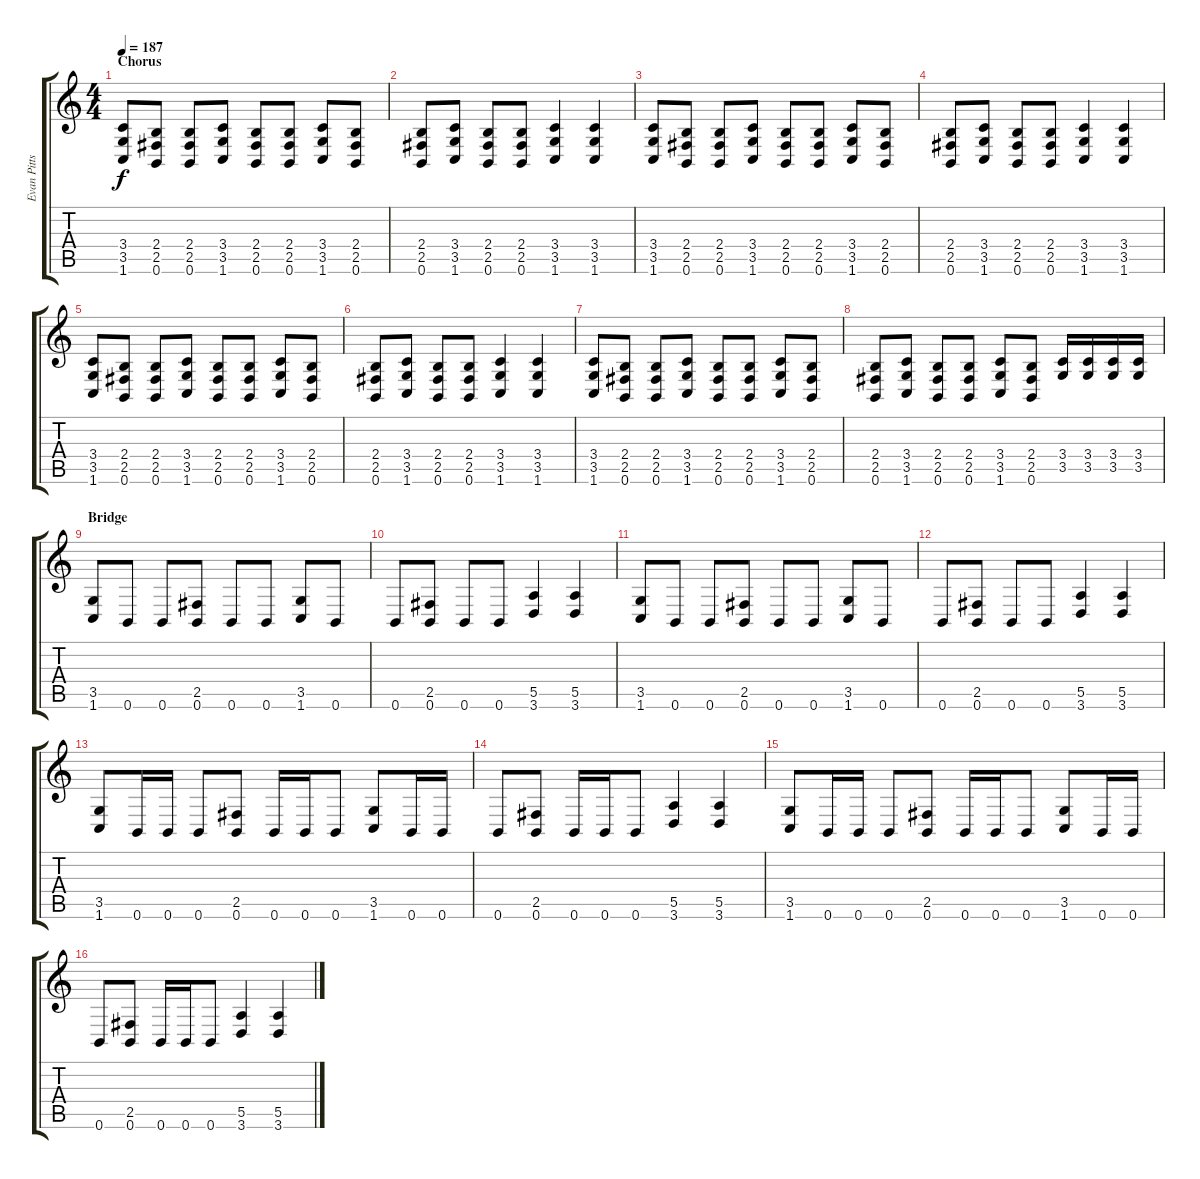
\track ("Evan Pitts - Guitar" "Evan Pitts") {instrument distortionguitar}
\staff {score tabs}
\tuning (B3 Gb3 D3 A2 E2 B1) {hide}
\ts (4 4)
\section ("" "Chorus")
\tempo 187
\clef g2
\ks c
(3.4 3.5 1.6).8{dy f} (2.4 2.5 0.6).8 (2.4 2.5 0.6).8 (3.4 3.5 1.6).8 (2.4 2.5 0.6).8 (2.4 2.5 0.6).8 (3.4 3.5 1.6).8 (2.4 2.5 0.6).8 |
(2.4 2.5 0.6).8 (3.4 3.5 1.6).8 (2.4 2.5 0.6).8 (2.4 2.5 0.6).8 (3.4 3.5 1.6).4 (3.4 3.5 1.6).4 |
(3.4 3.5 1.6).8 (2.4 2.5 0.6).8 (2.4 2.5 0.6).8 (3.4 3.5 1.6).8 (2.4 2.5 0.6).8 (2.4 2.5 0.6).8 (3.4 3.5 1.6).8 (2.4 2.5 0.6).8 |
(2.4 2.5 0.6).8 (3.4 3.5 1.6).8 (2.4 2.5 0.6).8 (2.4 2.5 0.6).8 (3.4 3.5 1.6).4 (3.4 3.5 1.6).4 |
(3.4 3.5 1.6).8 (2.4 2.5 0.6).8 (2.4 2.5 0.6).8 (3.4 3.5 1.6).8 (2.4 2.5 0.6).8 (2.4 2.5 0.6).8 (3.4 3.5 1.6).8 (2.4 2.5 0.6).8 |
(2.4 2.5 0.6).8 (3.4 3.5 1.6).8 (2.4 2.5 0.6).8 (2.4 2.5 0.6).8 (3.4 3.5 1.6).4 (3.4 3.5 1.6).4 |
(3.4 3.5 1.6).8 (2.4 2.5 0.6).8 (2.4 2.5 0.6).8 (3.4 3.5 1.6).8 (2.4 2.5 0.6).8 (2.4 2.5 0.6).8 (3.4 3.5 1.6).8 (2.4 2.5 0.6).8 |
(2.4 2.5 0.6).8 (3.4 3.5 1.6).8 (2.4 2.5 0.6).8 (2.4 2.5 0.6).8 (3.4 3.5 1.6).8 (2.4 2.5 0.6).8 (3.4 3.5).16 (3.4 3.5).16 (3.4 3.5).16 (3.4 3.5).16 |
\section ("" "Bridge")
(3.5 1.6).8 0.6.8 0.6.8 (2.5 0.6).8 0.6.8 0.6.8 (3.5 1.6).8 0.6.8 |
0.6.8 (2.5 0.6).8 0.6.8 0.6.8 (5.5 3.6).4 (5.5 3.6).4 |
(3.5 1.6).8 0.6.8 0.6.8 (2.5 0.6).8 0.6.8 0.6.8 (3.5 1.6).8 0.6.8 |
0.6.8 (2.5 0.6).8 0.6.8 0.6.8 (5.5 3.6).4 (5.5 3.6).4 |
(3.5 1.6).8 0.6.16 0.6.16 0.6.8 (2.5 0.6).8 0.6.16 0.6.16 0.6.8 (3.5 1.6).8 0.6.16 0.6.16 |
0.6.8 (2.5 0.6).8 0.6.16 0.6.16 0.6.8 (5.5 3.6).4 (5.5 3.6).4 |
(3.5 1.6).8 0.6.16 0.6.16 0.6.8 (2.5 0.6).8 0.6.16 0.6.16 0.6.8 (3.5 1.6).8 0.6.16 0.6.16 |
0.6.8 (2.5 0.6).8 0.6.16 0.6.16 0.6.8 (5.5 3.6).4 (5.5 3.6).4
